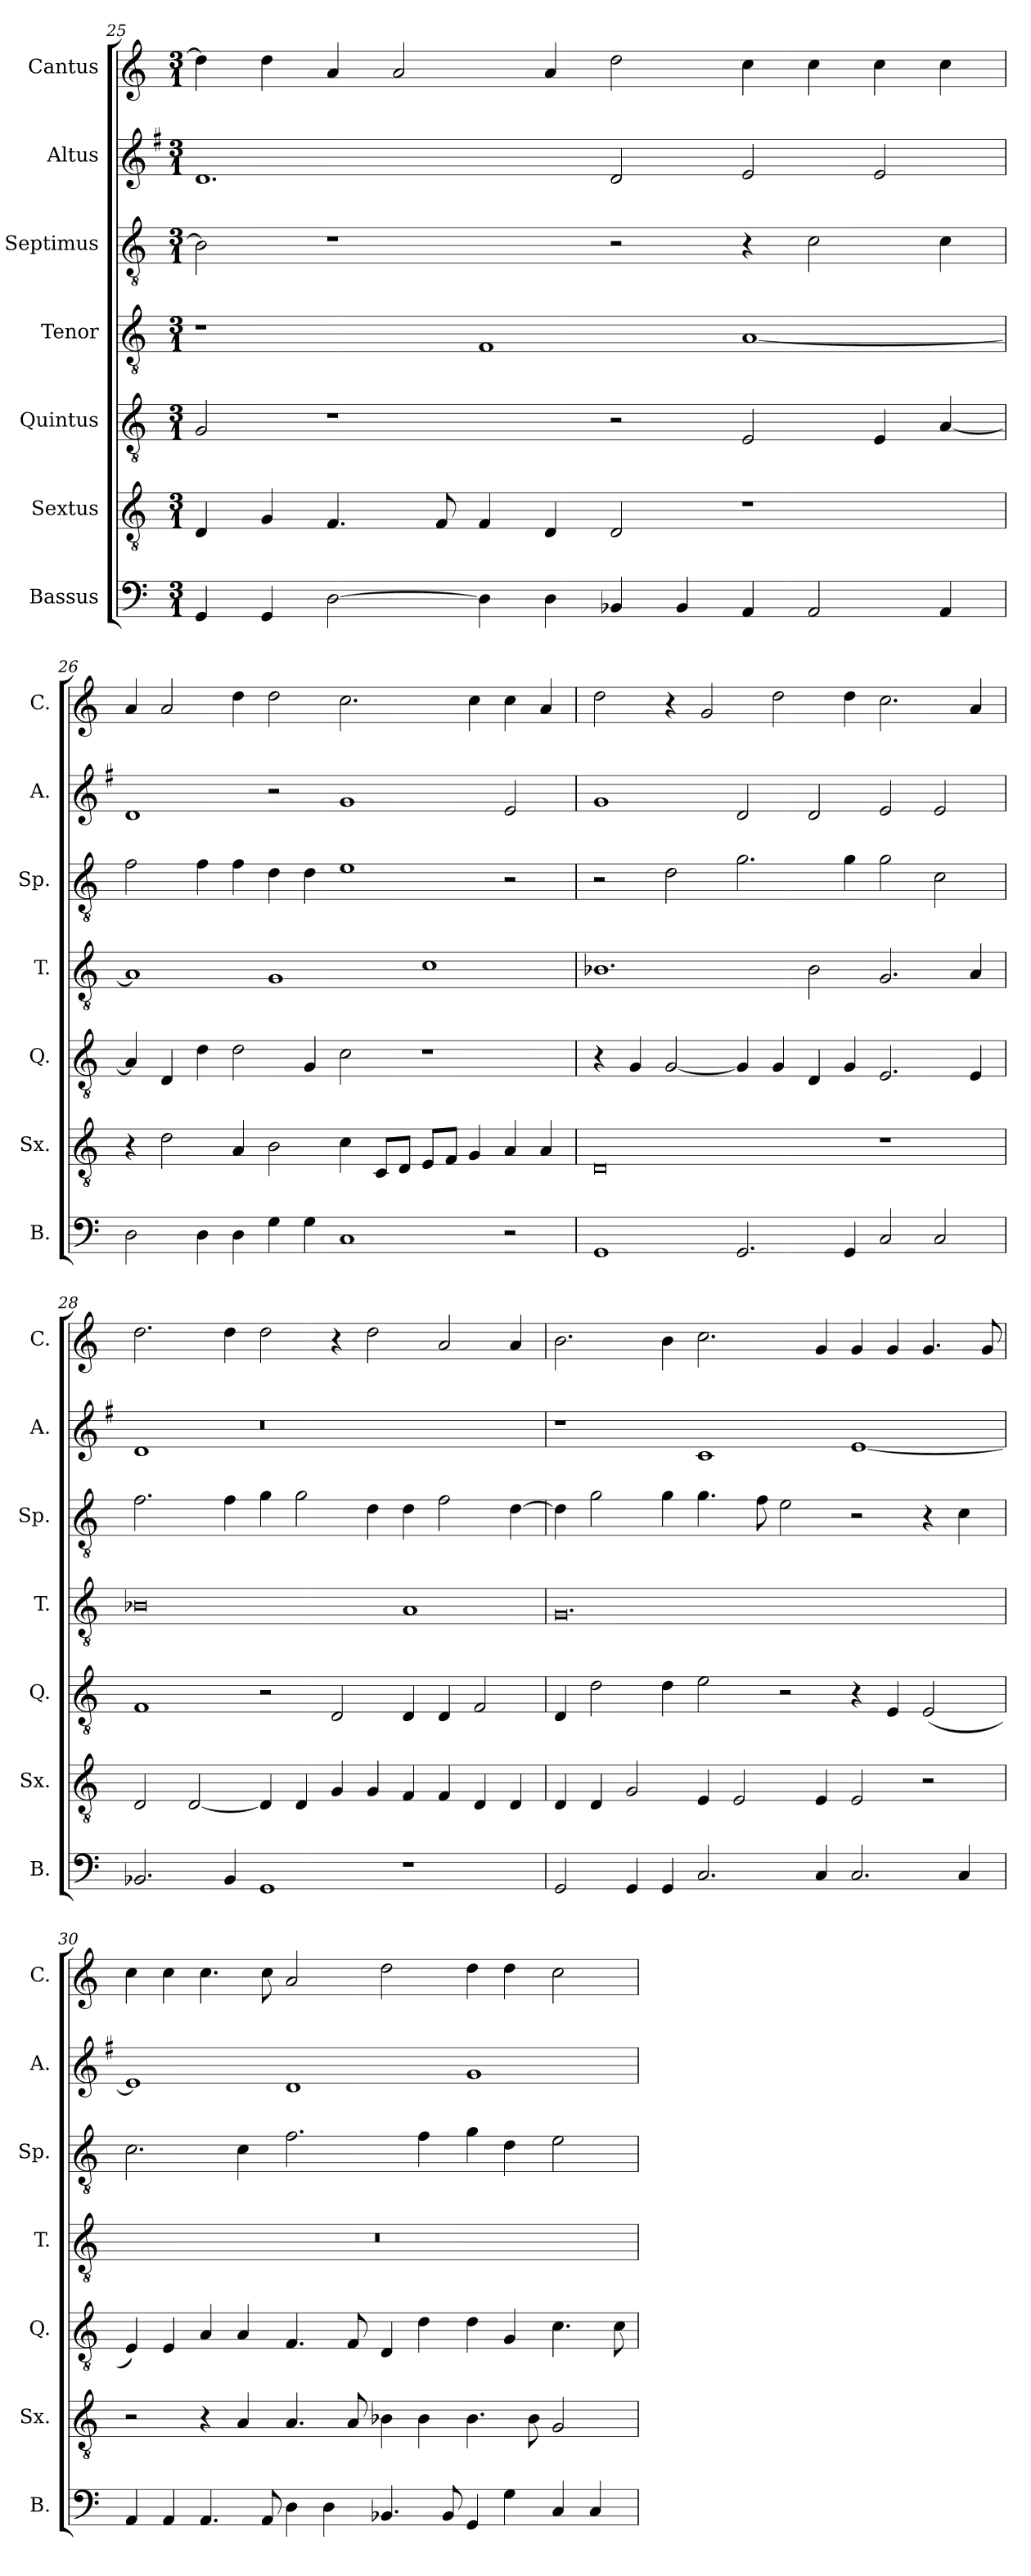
**kern	**kern	**kern	**kern	**kern	**kern	**kern
*part7	*part6	*part5	*part4	*part3	*part2	*part1
*staff7	*staff6	*staff5	*staff4	*staff3	*staff2	*staff1
*I"Bassus	*I"Sextus	*I"Quintus	*I"Tenor	*I"Septimus	*I"Altus	*I"Cantus
*I'B.	*I'Sx.	*I'Q.	*I'T.	*I'Sp.	*I'A.	*I'C.
*clefF4	*clefGv2	*clefGv2	*clefGv2	*clefGv2	*clefG2	*clefG2
*k[]	*k[]	*k[]	*k[]	*k[]	*k[f#]	*k[]
*M3/1	*M3/1	*M3/1	*M3/1	*M3/1	*M3/1	*M3/1
=25	=25	=25	=25	=25	=25	=25
4GG/	4D/	2G/	1r	2B\]	1.d	4dd\]
4GG/	4G/	.	.	.	.	4dd\
[2D\	4.F/	1r	.	1r	.	4a/
.	.	.	.	.	.	2a/
.	8F/	.	.	.	.	.
4D\]	4F/	.	1F	.	.	.
4D\	4D/	.	.	.	.	4a/
4BB-X/	2D/	2r	.	2r	2d/	2dd\
4BB-/	.	.	.	.	.	.
4AA/	1r	2E/	[1A	4r	2e/	4cc\
2AA/	.	.	.	2c\	.	4cc\
.	.	4E/	.	.	2e/	4cc\
4AA/	.	[4A/	.	4c\	.	4cc\
!!LO:PB:g=z
=26	=26	=26	=26	=26	=26	=26
2D\	4r	4A/]	1A]	2f\	1d	4a/
.	2d\	4D/	.	.	.	2a/
4D\	.	4d\	.	4f\	.	.
4D\	4A/	2d\	.	4f\	.	4dd\
4G\	2B\	.	1G	4d\	2r	2dd\
4G\	.	4G/	.	4d\	.	.
1C	4c\	2c\	.	1e	1g	2.cc\
.	8C/L	.	.	.	.	.
.	8D/J	.	.	.	.	.
.	8E/L	1r	1c	.	.	.
.	8F/J	.	.	.	.	.
.	4G/	.	.	.	.	4cc\
2r	4A/	.	.	2r	2e/	4cc\
.	4A/	.	.	.	.	4a/
=27	=27	=27	=27	=27	=27	=27
1GG	0D	4r	1.B-X	2r	1g	2dd\
.	.	4G/	.	.	.	.
.	.	[2G/	.	2d\	.	4r
.	.	.	.	.	.	2g/
2.GG/	.	4G/]	.	2.g\	2d/	.
.	.	4G/	.	.	.	2dd\
.	.	4D/	2B-\	.	2d/	.
4GG/	.	4G/	.	4g\	.	4dd\
2C/	1r	2.E/	2.G/	2g\	2e/	2.cc\
2C/	.	.	.	2c\	2e/	.
.	.	4E/	4A/	.	.	4a/
!!LO:LB:g=z
=28	=28	=28	=28	=28	=28	=28
2.BB-X/	2D/	1F	0B-X	2.f\	1d	2.dd\
.	[2D/	.	.	.	.	.
4BB-/	.	.	.	4f\	.	4dd\
1GG	4D/]	2r	.	4g\	0r	2dd\
.	4D/	.	.	2g\	.	.
.	4G/	2D/	.	.	.	4r
.	4G/	.	.	4d\	.	2dd\
1r	4F/	4D/	1A	4d\	.	.
.	4F/	4D/	.	2f\	.	2a/
.	4D/	2F/	.	.	.	.
.	4D/	.	.	[4d\	.	4a/
=29	=29	=29	=29	=29	=29	=29
2GG/	4D/	4D/	0.G	4d\]	1r	2.b\
.	4D/	2d\	.	2g\	.	.
4GG/	2G/	.	.	.	.	.
4GG/	.	4d\	.	4g\	.	4b\
2.C/	4E/	2e\	.	4.g\	1c	2.cc\
.	2E/	.	.	.	.	.
.	.	.	.	8f\	.	.
.	.	2r	.	2e\	.	.
4C/	4E/	.	.	.	.	4g/
2.C/	2E/	4r	.	2r	[1e	4g/
.	.	4E/	.	.	.	4g/
.	2r	(<2E/	.	4r	.	4.g/
4C/	.	.	.	4c\	.	.
.	.	.	.	.	.	8g/
!!LO:PB:g=z
=30	=30	=30	=30	=30	=30	=30
4AA/	2r	4E/)	0.r	2.c\	1e]	4cc\
4AA/	.	4E/	.	.	.	4cc\
4.AA/	4r	4A/	.	.	.	4.cc\
.	4A/	4A/	.	4c\	.	.
8AA/	.	.	.	.	.	8cc\
4D\	4.A/	4.F/	.	2.f\	1d	2a/
4D\	.	.	.	.	.	.
.	8A/	8F/	.	.	.	.
4.BB-X/	4B-X\	4D/	.	.	.	2dd\
.	4B-\	4d\	.	4f\	.	.
8BB-/	.	.	.	.	.	.
4GG/	4.B-\	4d\	.	4g\	1g	4dd\
4G\	.	4G/	.	4d\	.	4dd\
.	8B-\	.	.	.	.	.
4C/	2G/	4.c\	.	2e\	.	2cc\
4C/	.	.	.	.	.	.
.	.	8c\	.	.	.	.
=	=	=	=	=	=	=
*-	*-	*-	*-	*-	*-	*-
